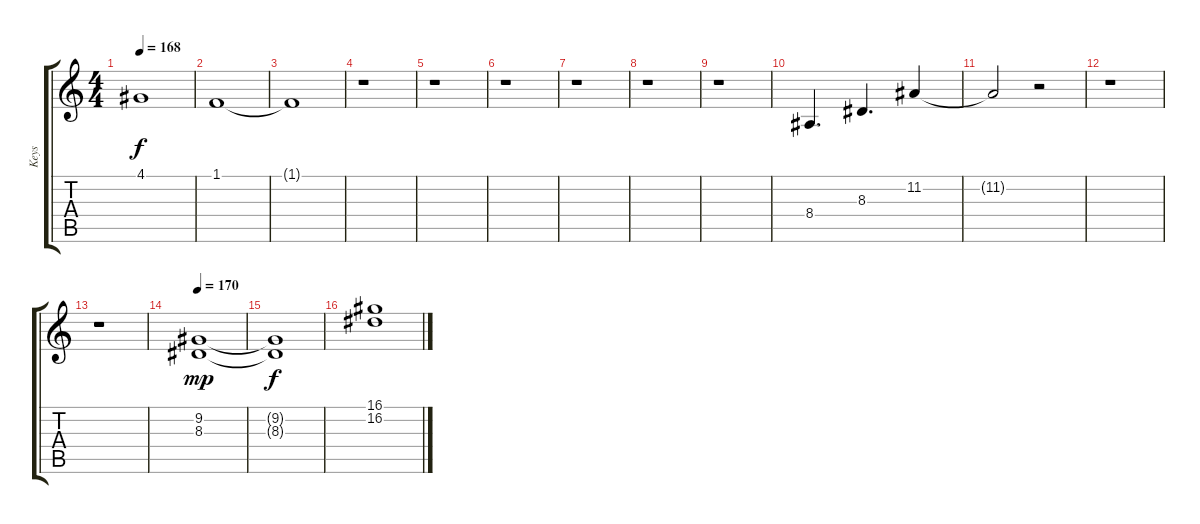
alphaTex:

\track ("Keys" "Keys") {instrument pad2warm}
\staff {score tabs}
\tuning (E4 B3 G3 D3 A2 E2) {hide}
\ts (4 4)
\tempo 168
\clef g2
\ks c
4.1{t}.1{dy f} |
1.1.1 |
1.1{t}.1{volume 0} |
r.1 |
r.1 |
r.1 |
r.1 |
r.1 |
r.1 |
8.4.4{d volume 11 balance 3 instrument koto} 8.3.4{d balance 8} 11.2.4{balance 13} |
11.2{t}.2 r.2 |
r.1 |
r.1 |
\tempo 170
(9.2 8.3).1{dy mp volume 7 instrument pad4choir} |
(9.2{t} 8.3{t}).1{dy f} |
(16.1 16.2).1
